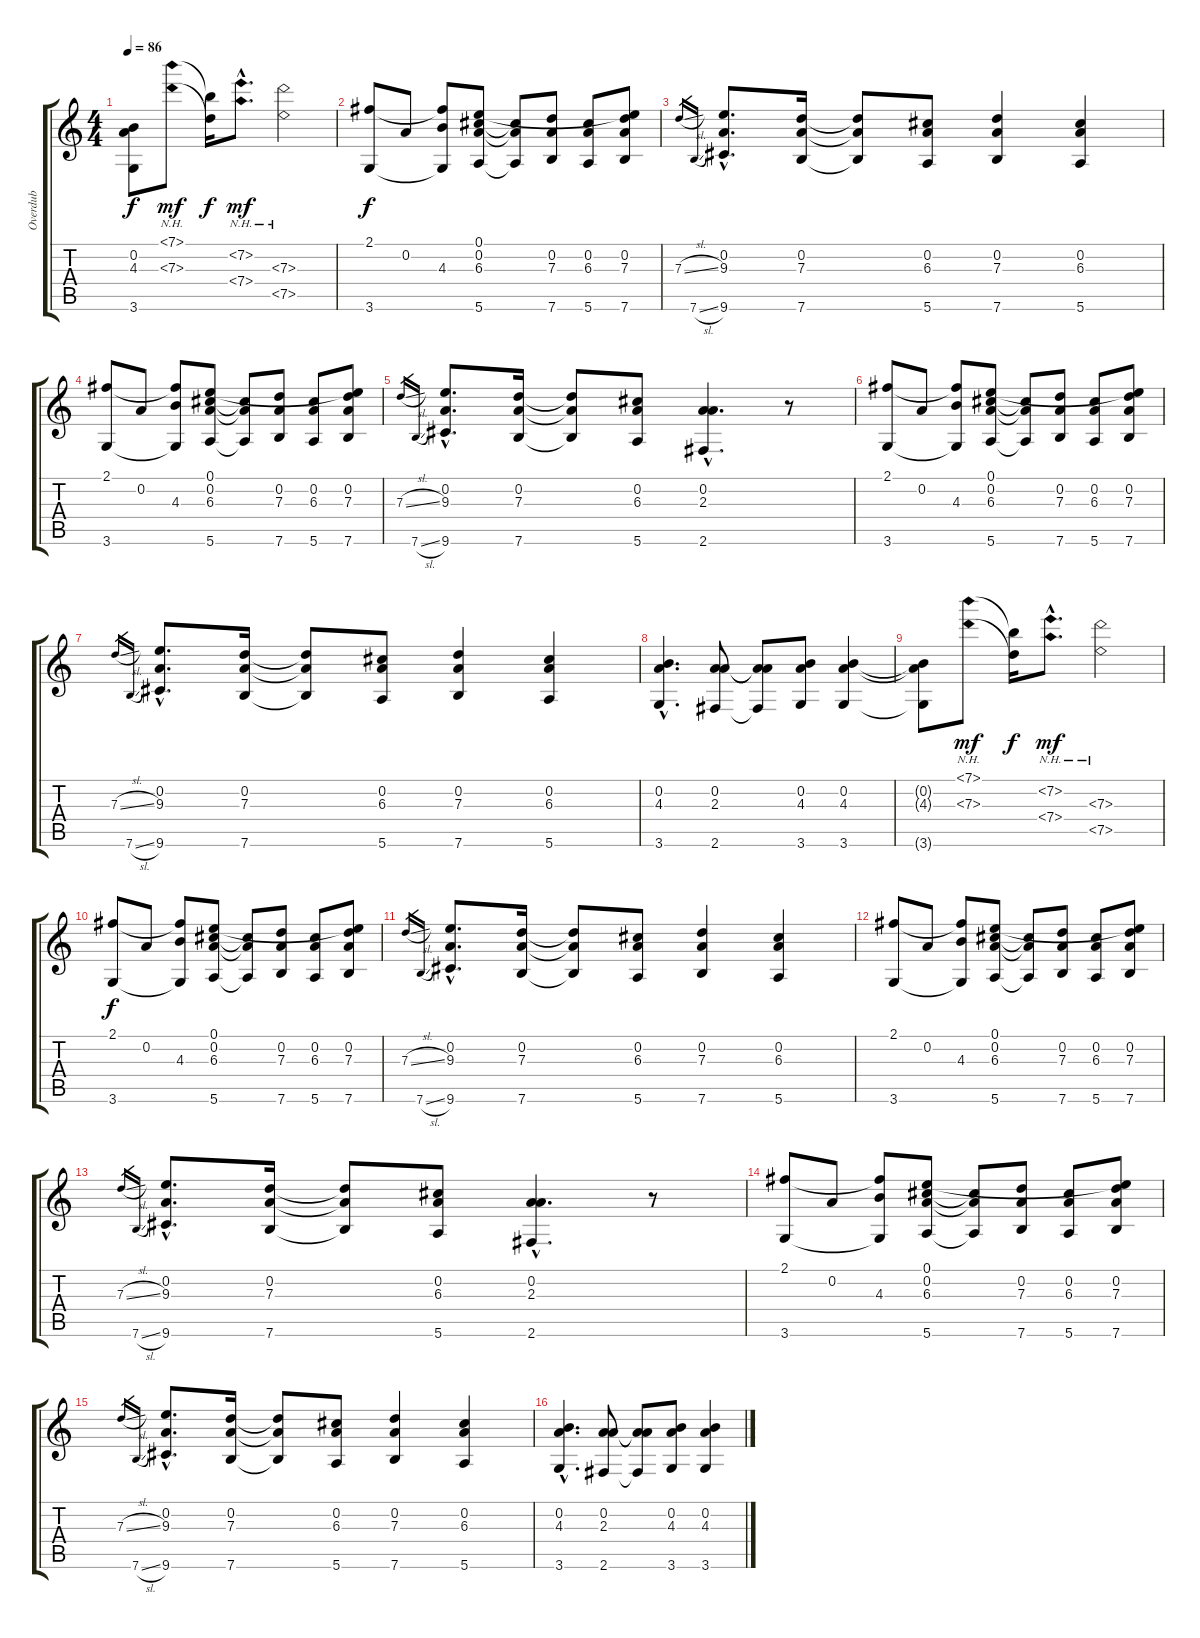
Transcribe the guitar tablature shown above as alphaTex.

\track ("Overdub" "Overdub") {instrument electricguitarclean}
\staff {score tabs}
\tuning (E4 A3 G3 D3 A2 E2) {hide}
\ts (4 4)
\tempo 86
\clef g2
\ks c
(0.2{t} 4.3{t} 3.6{t}).8{dy f} (7.1{nh} 7.3{nh}).8{dy mf} (7.1{t} 7.3{t}).16{dy f} (7.2{nh hac} 7.4{nh hac}).8{d dy mf} (7.3{nh} 7.5{nh}).2 |
(2.1 3.6).8{dy f} 0.2.8 (2.1{t} 4.3 3.6{t}).8 (0.1 0.2 6.3 5.6).8 (0.2{t} 6.3{t} 5.6{t}).8 (0.2 7.3 7.6).8 (0.2 6.3 5.6).8 (0.1{t} 0.2 7.3 7.6).8 |
7.3{sl}.16{gr} 7.6{sl}.16{gr} (0.2{hac} 9.3{hac} 9.6{hac}).8{d} (0.2 7.3 7.6).16 (0.2{t} 7.3{t} 7.6{t}).8 (0.2 6.3 5.6).8 (0.2 7.3 7.6).4 (0.2 6.3 5.6).4 |
(2.1 3.6).8 0.2.8 (2.1{t} 4.3 3.6{t}).8 (0.1 0.2 6.3 5.6).8 (0.2{t} 6.3{t} 5.6{t}).8 (0.2 7.3 7.6).8 (0.2 6.3 5.6).8 (0.1{t} 0.2 7.3 7.6).8 |
7.3{sl}.16{gr} 7.6{sl}.16{gr} (0.2{hac} 9.3{hac} 9.6{hac}).8{d} (0.2 7.3 7.6).16 (0.2{t} 7.3{t} 7.6{t}).8 (0.2 6.3 5.6).8 (0.2{hac} 2.3{hac} 2.6{hac}).4{d} r.8 |
(2.1 3.6).8 0.2.8 (2.1{t} 4.3 3.6{t}).8 (0.1 0.2 6.3 5.6).8 (0.2{t} 6.3{t} 5.6{t}).8 (0.2 7.3 7.6).8 (0.2 6.3 5.6).8 (0.1{t} 0.2 7.3 7.6).8 |
7.3{sl}.16{gr} 7.6{sl}.16{gr} (0.2{hac} 9.3{hac} 9.6{hac}).8{d} (0.2 7.3 7.6).16 (0.2{t} 7.3{t} 7.6{t}).8 (0.2 6.3 5.6).8 (0.2 7.3 7.6).4 (0.2 6.3 5.6).4 |
(0.2{hac} 4.3{hac} 3.6{hac}).4{d} (0.2 2.3 2.6).8 (0.2{t} 2.3{t} 2.6{t}).8 (0.2 4.3 3.6).8 (0.2 4.3 3.6).4 |
(0.2{t} 4.3{t} 3.6{t}).8 (7.1{nh} 7.3{nh}).8{dy mf} (7.1{t} 7.3{t}).16{dy f} (7.2{nh hac} 7.4{nh hac}).8{d dy mf} (7.3{nh} 7.5{nh}).2 |
(2.1 3.6).8{dy f} 0.2.8 (2.1{t} 4.3 3.6{t}).8 (0.1 0.2 6.3 5.6).8 (0.2{t} 6.3{t} 5.6{t}).8 (0.2 7.3 7.6).8 (0.2 6.3 5.6).8 (0.1{t} 0.2 7.3 7.6).8 |
7.3{sl}.16{gr} 7.6{sl}.16{gr} (0.2{hac} 9.3{hac} 9.6{hac}).8{d} (0.2 7.3 7.6).16 (0.2{t} 7.3{t} 7.6{t}).8 (0.2 6.3 5.6).8 (0.2 7.3 7.6).4 (0.2 6.3 5.6).4 |
(2.1 3.6).8 0.2.8 (2.1{t} 4.3 3.6{t}).8 (0.1 0.2 6.3 5.6).8 (0.2{t} 6.3{t} 5.6{t}).8 (0.2 7.3 7.6).8 (0.2 6.3 5.6).8 (0.1{t} 0.2 7.3 7.6).8 |
7.3{sl}.16{gr} 7.6{sl}.16{gr} (0.2{hac} 9.3{hac} 9.6{hac}).8{d} (0.2 7.3 7.6).16 (0.2{t} 7.3{t} 7.6{t}).8 (0.2 6.3 5.6).8 (0.2{hac} 2.3{hac} 2.6{hac}).4{d} r.8 |
(2.1 3.6).8 0.2.8 (2.1{t} 4.3 3.6{t}).8 (0.1 0.2 6.3 5.6).8 (0.2{t} 6.3{t} 5.6{t}).8 (0.2 7.3 7.6).8 (0.2 6.3 5.6).8 (0.1{t} 0.2 7.3 7.6).8 |
7.3{sl}.16{gr} 7.6{sl}.16{gr} (0.2{hac} 9.3{hac} 9.6{hac}).8{d} (0.2 7.3 7.6).16 (0.2{t} 7.3{t} 7.6{t}).8 (0.2 6.3 5.6).8 (0.2 7.3 7.6).4 (0.2 6.3 5.6).4 |
(0.2{hac} 4.3{hac} 3.6{hac}).4{d} (0.2 2.3 2.6).8 (0.2{t} 2.3{t} 2.6{t}).8 (0.2 4.3 3.6).8 (0.2 4.3 3.6).4
